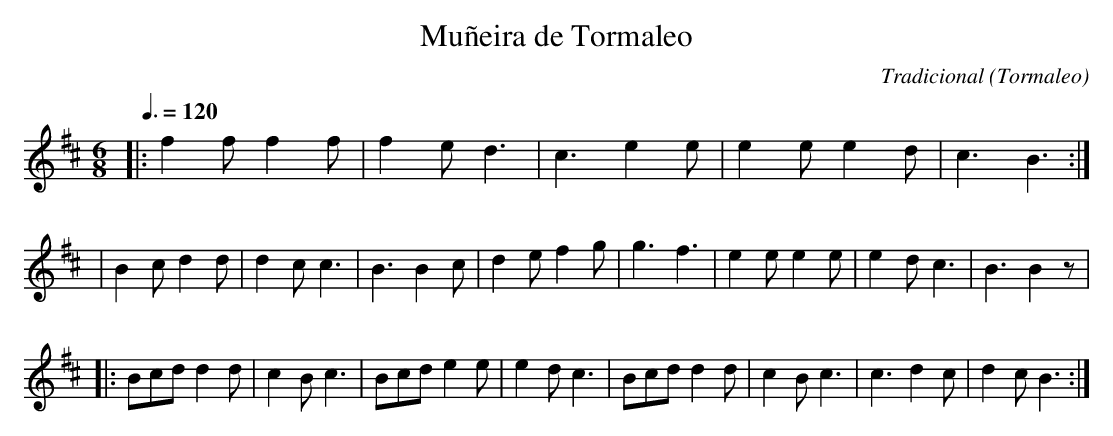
X:1
T:Muñeira de Tormaleo
C:Tradicional
O:Tormaleo
M:6/8
L:1/8
Q:3/8=120
K:D
|: f2f f2f|f2e d3|c3 e2e|e2e e2d|c3 B3 :|
|B2c d2d|d2c c3|B3 B2c|d2e f2g|g3 f3|e2e e2e|e2d c3|B3 B2 z|
|: Bcd d2d|c2B c3|Bcd e2e|e2d c3|Bcd d2d|c2B c3|c3 d2c|d2c B3 :|
